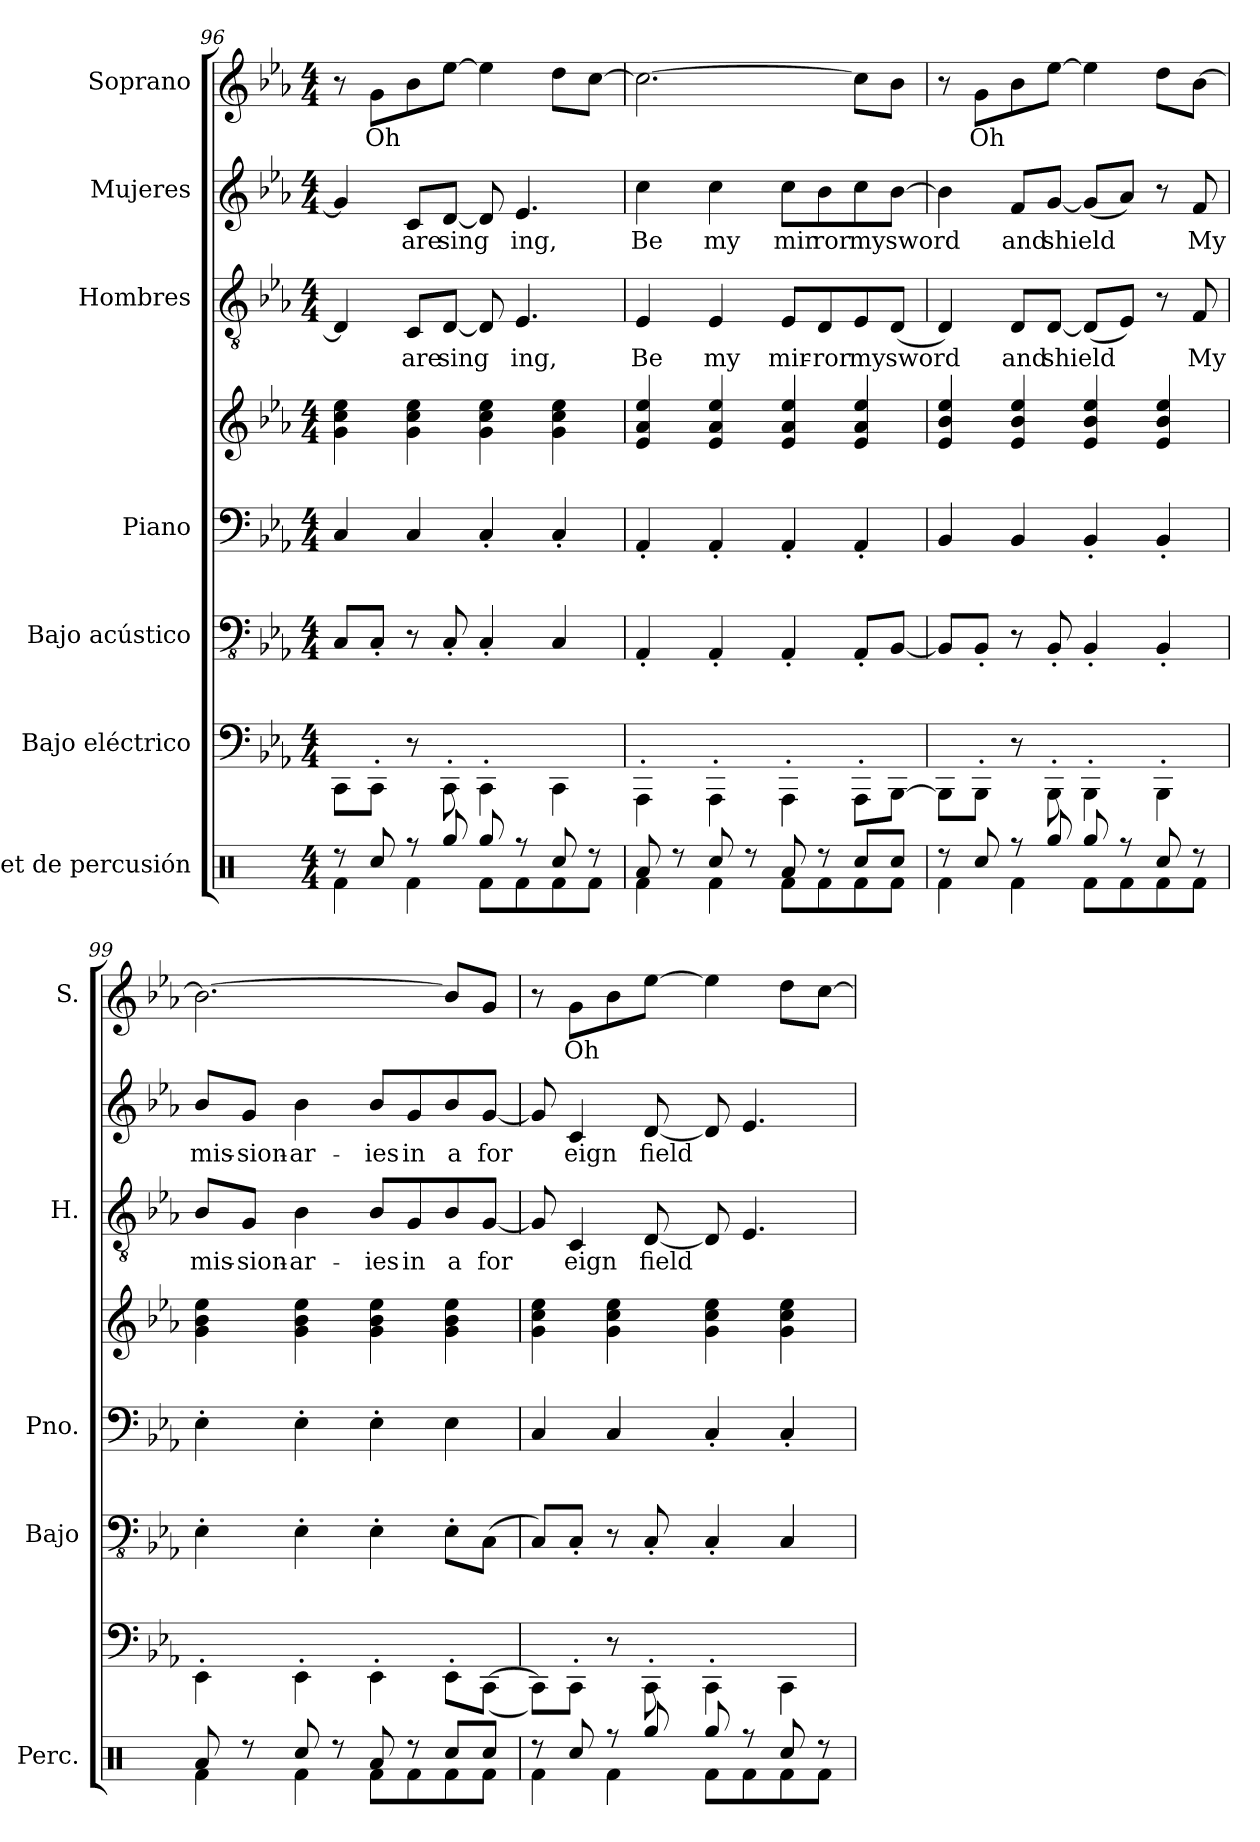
**kern	**kern	**kern	**kern	**kern	**kern	**text	**kern	**text	**kern	**text
*part7	*part6	*part5	*part4	*part4	*part3	*part3	*part2	*part2	*part1	*part1
*staff8	*staff7	*staff6	*staff5	*staff4	*staff3	*staff3	*staff2	*staff2	*staff1	*staff1
*I"Set de percusión	*I"Bajo eléctrico	*I"Bajo acústico	*I"Piano	*	*I"Hombres	*	*I"Mujeres	*	*I"Soprano	*
*I'Perc.	*	*I'Bajo	*I'Pno.	*	*I'H.	*	*	*	*I'S.	*
!!LO:PB:g=z
*clefX	*	*clefFv4	*clefF4	*clefG2	*clefGv2	*	*clefG2	*	*clefG2	*
*	*ITrd7c12	*	*	*	*	*	*	*	*	*
*k[]	*k[b-e-a-]	*k[b-e-a-]	*k[b-e-a-]	*k[b-e-a-]	*k[b-e-a-]	*	*k[b-e-a-]	*	*k[b-e-a-]	*
*M4/4	*M4/4	*M4/4	*M4/4	*M4/4	*M4/4	*	*M4/4	*	*M4/4	*
=96	=96	=96	=96	=96	=96	=96	=96	=96	=96	=96
*^	*	*	*	*	*	*	*	*	*	*
8r	4Rf\	8CCC\L	8CC/L	4C/	4g\ 4cc\ 4ee-\	4D/]	.	4g/]	.	8r	.
!	!	!	!	!	!	!	!	!	!	!	!LO:LY:b
8Rcc/	.	8CCC'\J	8CC'/J	.	.	.	.	.	.	8g\L	Oh
!	!	!	!	!	!	!	!LO:LY:b	!	!LO:LY:b	!	!
8r	4Rf\	8r	8r	4C/	4g\ 4cc\ 4ee-\	8C/L	are	8c/L	are	8b-\	.
!	!	!	!	!	!	!	!LO:LY:b	!	!LO:LY:b	!	!
8Rgg/	.	8CCC'\	8CC'/	.	.	[8D/J	sing	[8d/J	sing	[8ee-\J	.
8Rgg/	8Rf\L	4CCC'\	4CC'/	4C'/	4g\ 4cc\ 4ee-\	8D/]	.	8d/]	.	4ee-\]	.
!	!	!	!	!	!	!	!LO:LY:b	!	!LO:LY:b	!	!
8r	8Rf\	.	.	.	.	4.E-/	ing,	4.e-/	ing,	.	.
8Rcc/	8Rf\	4CCC\	4CC/	4C'/	4g\ 4cc\ 4ee-\	.	.	.	.	8dd\L	.
8r	8Rf\J	.	.	.	.	.	.	.	.	[8cc\J	.
=97	=97	=97	=97	=97	=97	=97	=97	=97	=97	=97	=97
!	!	!	!	!	!	!	!LO:LY:b	!	!LO:LY:b	!	!
8Ra/	4Rf\	4AAAA-'\	4AAA-'/	4AA-'/	4e-/ 4a-/ 4ee-/	4E-/	Be	4cc\	Be	2.cc\_	.
8r	.	.	.	.	.	.	.	.	.	.	.
!	!	!	!	!	!	!	!LO:LY:b	!	!LO:LY:b	!	!
8Rcc/	4Rf\	4AAAA-'\	4AAA-'/	4AA-'/	4e-/ 4a-/ 4ee-/	4E-/	my	4cc\	my	.	.
8r	.	.	.	.	.	.	.	.	.	.	.
!	!	!	!	!	!	!	!LO:LY:b	!	!LO:LY:b	!	!
8Ra/	8Rf\L	4AAAA-'\	4AAA-'/	4AA-'/	4e-/ 4a-/ 4ee-/	8E-/L	mir-	8cc\L	mir	.	.
!	!	!	!	!	!	!	!LO:LY:b	!	!LO:LY:b	!	!
8r	8Rf\	.	.	.	.	8D/	-ror	8b-\	ror	.	.
!	!	!	!	!	!	!	!LO:LY:b	!	!LO:LY:b	!	!
8Rcc/L	8Rf\	8AAAA-'\L	8AAA-'/L	4AA-'/	4e-/ 4a-/ 4ee-/	8E-/	my	8cc\	my	8cc\L]	.
!	!	!	!	!	!	!	!LO:LY:b	!	!LO:LY:b	!	!
8Rcc/J	8Rf\J	[8BBBB-\J	[8BBB-/J	.	.	(8D/J	sword	[8b-\J	sword	8b-\J	.
=98	=98	=98	=98	=98	=98	=98	=98	=98	=98	=98	=98
8r	4Rf\	8BBBB-\L]	8BBB-/L]	4BB-/	4e-/ 4b-/ 4ee-/	4D/)	.	4b-\]	.	8r	.
!	!	!	!	!	!	!	!	!	!	!	!LO:LY:b
8Rcc/	.	8BBBB-'\J	8BBB-'/J	.	.	.	.	.	.	8g\L	Oh
!	!	!	!	!	!	!	!LO:LY:b	!	!LO:LY:b	!	!
8r	4Rf\	8r	8r	4BB-/	4e-/ 4b-/ 4ee-/	8D/L	and	8f/L	and	8b-\	.
!	!	!	!	!	!	!	!LO:LY:b	!	!LO:LY:b	!	!
8Rgg/	.	8BBBB-'\	8BBB-'/	.	.	[8D/J	shield	[8g/J	shield	[8ee-\J	.
8Rgg/	8Rf\L	4BBBB-'\	4BBB-'/	4BB-'/	4e-/ 4b-/ 4ee-/	(8D/L]	.	(8g/L]	.	4ee-\]	.
8r	8Rf\	.	.	.	.	8E-/J)	.	8a-/J)	.	.	.
8Rcc/	8Rf\	4BBBB-'\	4BBB-'/	4BB-'/	4e-/ 4b-/ 4ee-/	8r	.	8r	.	8dd\L	.
!	!	!	!	!	!	!	!LO:LY:b	!	!LO:LY:b	!	!
8r	8Rf\J	.	.	.	.	8F/	My	8f/	My	[8b-\J	.
!!LO:PB:g=z
=99	=99	=99	=99	=99	=99	=99	=99	=99	=99	=99	=99
!	!	!	!	!	!	!	!LO:LY:b	!	!LO:LY:b	!	!
8Ra/	4Rf\	4EEE-'\	4EE-'\	4E-'\	4g\ 4b-\ 4ee-\	8B-/L	mis-	8b-/L	mis-	2.b-\_	.
!	!	!	!	!	!	!	!LO:LY:b	!	!LO:LY:b	!	!
8r	.	.	.	.	.	8G/J	-sion-	8g/J	-sion-	.	.
!	!	!	!	!	!	!	!LO:LY:b	!	!LO:LY:b	!	!
8Rcc/	4Rf\	4EEE-'\	4EE-'\	4E-'\	4g\ 4b-\ 4ee-\	4B-\	-ar-	4b-\	-ar-	.	.
8r	.	.	.	.	.	.	.	.	.	.	.
!	!	!	!	!	!	!	!LO:LY:b	!	!LO:LY:b	!	!
8Ra/	8Rf\L	4EEE-'\	4EE-'\	4E-'\	4g\ 4b-\ 4ee-\	8B-/L	-ies	8b-/L	-ies	.	.
!	!	!	!	!	!	!	!LO:LY:b	!	!LO:LY:b	!	!
8r	8Rf\	.	.	.	.	8G/	in	8g/	in	.	.
!	!	!	!	!	!	!	!LO:LY:b	!	!LO:LY:b	!	!
8Rcc/L	8Rf\	8EEE-'\L	8EE-'\L	4E-\	4g\ 4b-\ 4ee-\	8B-/	a	8b-/	a	8b-/L]	.
!	!	!	!	!	!	!	!LO:LY:b	!	!LO:LY:b	!	!
8Rcc/J	8Rf\J	((8CCC\J	(8CC\J	.	.	[8G/J	for	[8g/J	for	8g/J	.
=100	=100	=100	=100	=100	=100	=100	=100	=100	=100	=100	=100
8r	4Rf\	8CCC\L))	8CC/L)	4C/	4g\ 4cc\ 4ee-\	8G/]	.	8g/]	.	8r	.
!	!	!	!	!	!	!	!LO:LY:b	!	!LO:LY:b	!	!LO:LY:b
8Rcc/	.	8CCC'\J	8CC'/J	.	.	4C/	eign	4c/	eign	8g\L	Oh
8r	4Rf\	8r	8r	4C/	4g\ 4cc\ 4ee-\	.	.	.	.	8b-\	.
!	!	!	!	!	!	!	!LO:LY:b	!	!LO:LY:b	!	!
8Rgg/	.	8CCC'\	8CC'/	.	.	[8D/	field	[8d/	field	[8ee-\J	.
8Rgg/	8Rf\L	4CCC'\	4CC'/	4C'/	4g\ 4cc\ 4ee-\	8D/]	.	8d/]	.	4ee-\]	.
8r	8Rf\	.	.	.	.	4.E-/	.	4.e-/	.	.	.
8Rcc/	8Rf\	4CCC\	4CC/	4C'/	4g\ 4cc\ 4ee-\	.	.	.	.	8dd\L	.
8r	8Rf\J	.	.	.	.	.	.	.	.	[8cc\J	.
*v	*v	*	*	*	*	*	*	*	*	*	*
=	=	=	=	=	=	=	=	=	=	=
*-	*-	*-	*-	*-	*-	*-	*-	*-	*-	*-
